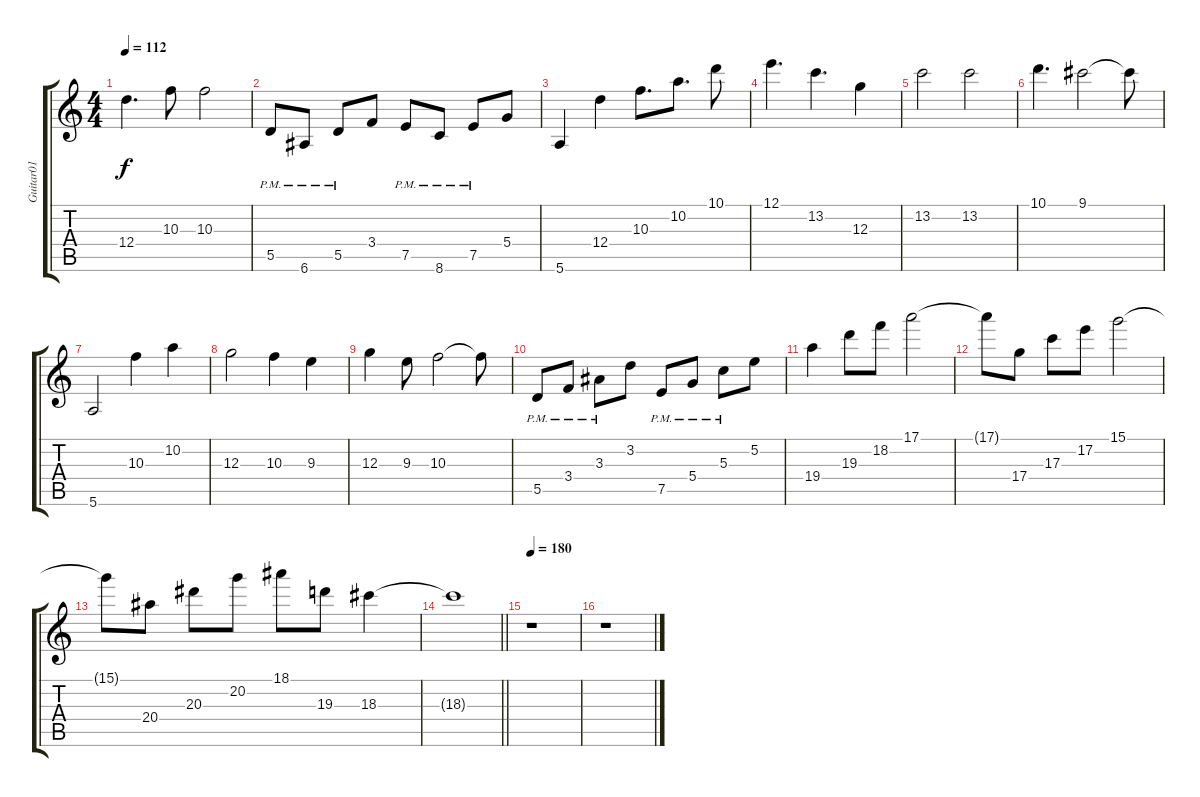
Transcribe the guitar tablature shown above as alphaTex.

\track ("Guitar01" "Guitar01") {instrument distortionguitar}
\staff {score tabs}
\tuning (E4 B3 G3 D3 A2 E2) {hide}
\ts (4 4)
\tempo 112
\clef g2
\ks c
12.4.4{d dy f} 10.3.8 10.3.2 |
5.5{pm}.8 6.6{pm}.8 5.5{pm}.8 3.4.8 7.5{pm}.8 8.6{pm}.8 7.5{pm}.8 5.4.8 |
5.6.4 12.4.4 10.3.8{d} 10.2.8{d} 10.1.8 |
12.1.4{d} 13.2.4{d} 12.3.4 |
13.2.2 13.2.2 |
10.1.4{d} 9.1.2 9.1{t}.8 |
5.6.2 10.3.4 10.2.4 |
12.3.2 10.3.4 9.3.4 |
12.3.4 9.3.8 10.3.2 10.3{t}.8 |
5.5{pm}.8 3.4{pm}.8 3.3{pm}.8 3.2.8 7.5{pm}.8 5.4{pm}.8 5.3{pm}.8 5.2.8 |
19.4.4 19.3.8 18.2.8 17.1.2 |
17.1{t}.8 17.4.8 17.3.8 17.2.8 15.1.2 |
15.1{t}.8 20.4.8 20.3.8 20.2.8 18.1.8 19.3.8 18.3.4 |
\barLineRight lightlight
18.3{t}.1 |
\section ("" "")
\tempo 180
r.1 |
r.1
